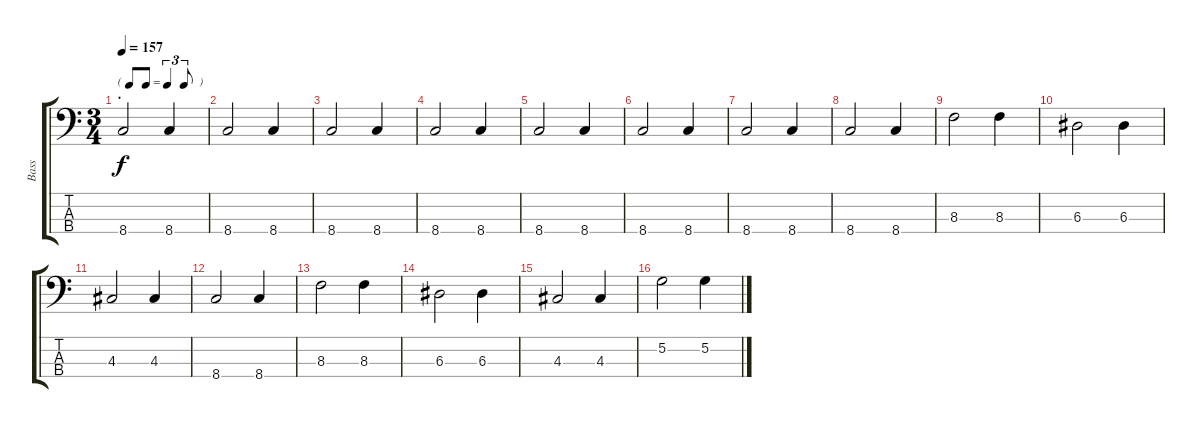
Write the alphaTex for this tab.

\track ("Bass" "Bass") {instrument acousticbass}
\staff {score tabs}
\tuning (G2 D2 A1 E1) {hide}
\ts (3 4)
\tf triplet8th
\section ("" ".")
\tempo 157
\clef f4
\ks c
8.4.2{dy f} 8.4.4 |
8.4.2 8.4.4 |
8.4.2 8.4.4 |
8.4.2 8.4.4 |
8.4.2 8.4.4 |
8.4.2 8.4.4 |
8.4.2 8.4.4 |
8.4.2 8.4.4 |
8.3.2 8.3.4 |
6.3.2 6.3.4 |
4.3.2 4.3.4 |
8.4.2 8.4.4 |
8.3.2 8.3.4 |
6.3.2 6.3.4 |
4.3.2 4.3.4 |
5.2.2 5.2.4
